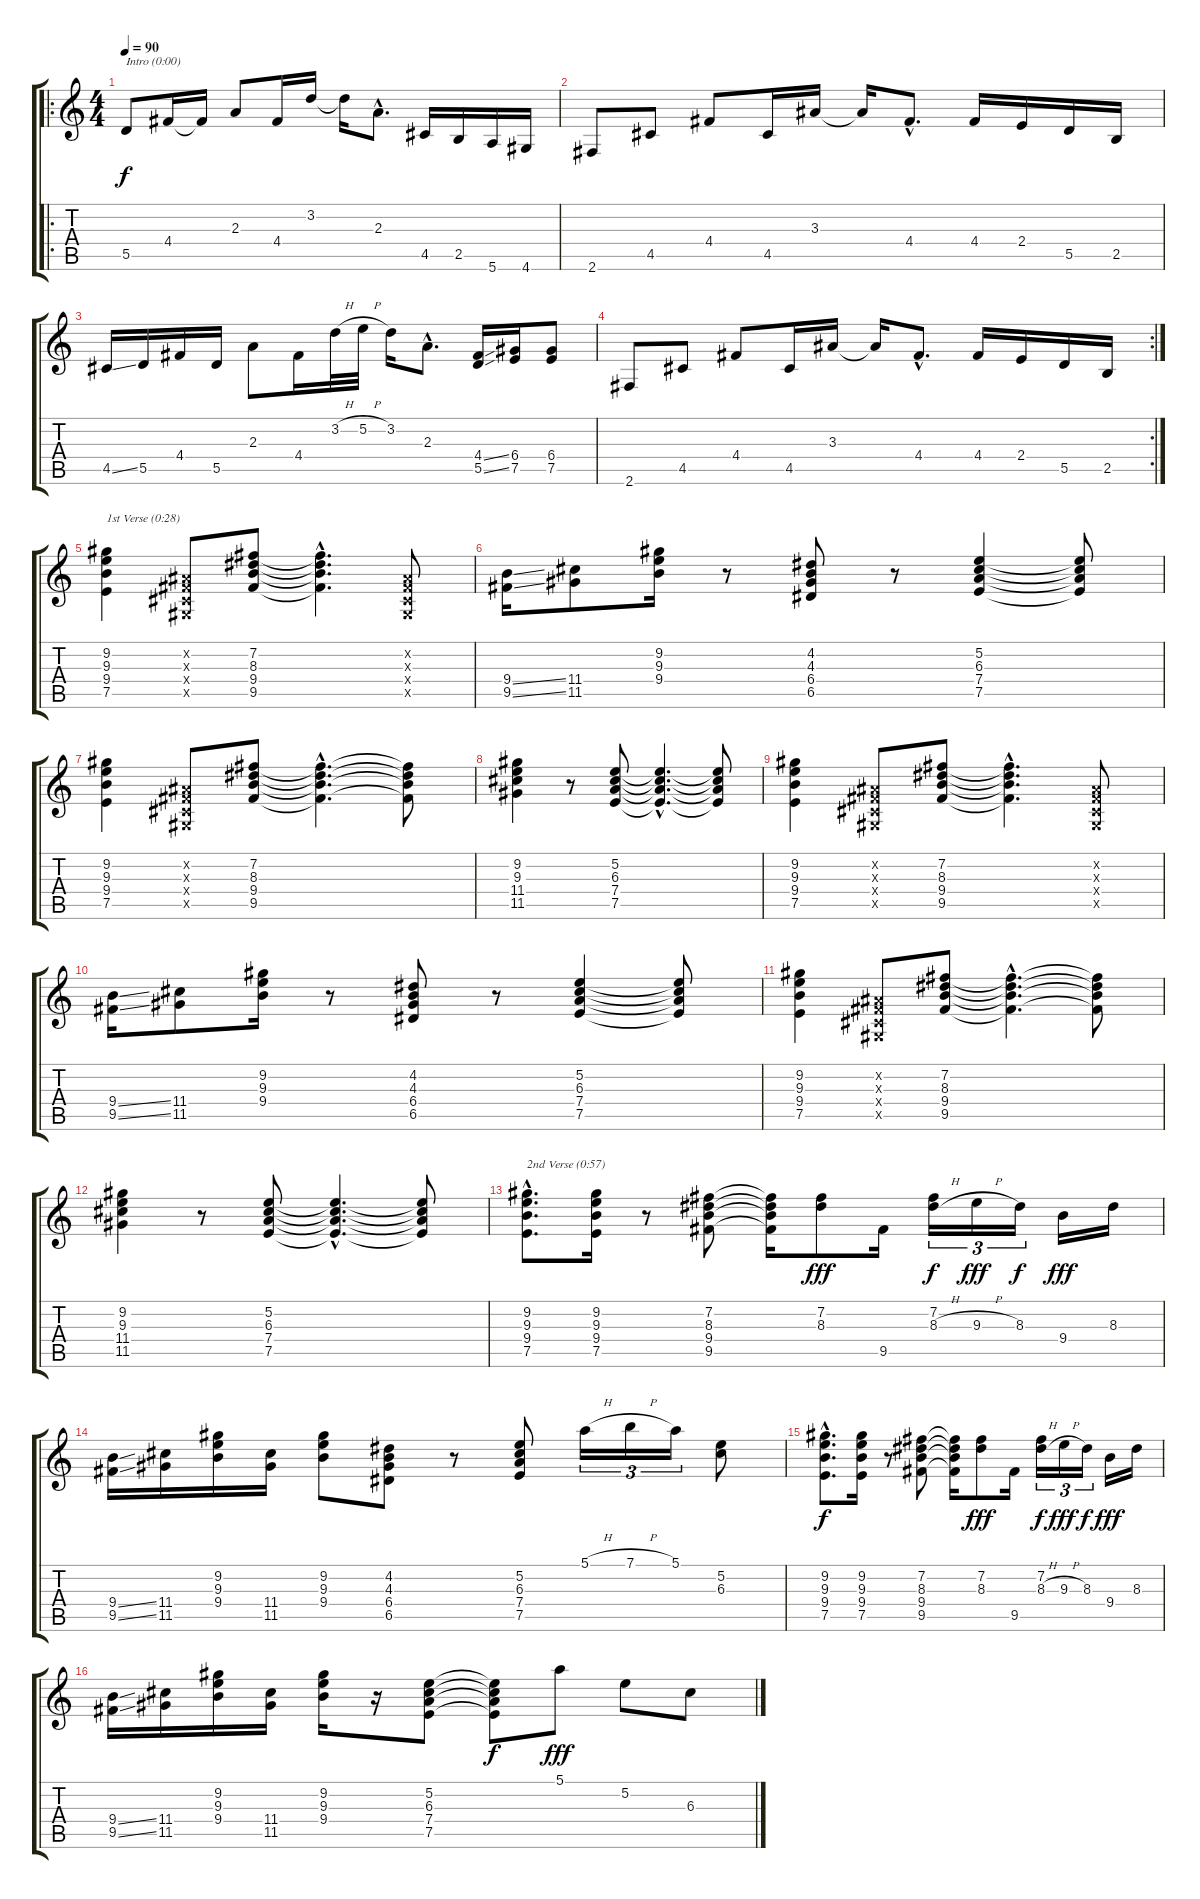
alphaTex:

\track "" {instrument acousticguitarnylon}
\staff {score tabs}
\tuning (E4 B3 G3 D3 A2 E2) {hide}
\ro
\ts (4 4)
\tempo 90
\clef g2
\ks c
5.5.8{txt "Intro (0:00)" dy f instrument acousticguitarnylon} 4.4.16 4.4{t}.16 2.3.8 4.4.16 3.2.16 3.2{t}.16 2.3{hac}.8{d} 4.5.16 2.5.16 5.6.16 4.6.16 |
2.6.8 4.5.8 4.4.8 4.5.16 3.3.16 3.3{t}.16 4.4{hac}.8{d} 4.4.16 2.4.16 5.5.16 2.5.16 |
4.5{ss}.16 5.5.16 4.4.16 5.5.16 2.3.8 4.4.16 3.2{h}.32 5.2{h}.32 3.2.16 2.3{hac}.8{d} (4.4{ss} 5.5{ss}).16 (6.4 7.5).16 (6.4 7.5).8 |
\rc 2
2.6.8 4.5.8 4.4.8 4.5.16 3.3.16 3.3{t}.16 4.4{hac}.8{d} 4.4.16 2.4.16 5.5.16 2.5.16 |
(9.2 9.3 9.4 7.5).4{txt "1st Verse (0:28)"} (-1.2{x} -1.3{x} -1.4{x} -1.5{x}).8 (7.2 8.3 9.4 9.5).8 (7.2{hac t} 8.3{hac t} 9.4{hac t} 9.5{hac t}).4{d} (-1.2{x} -1.3{x} -1.4{x} -1.5{x}).8 |
(9.4{ss} 9.5{ss}).16 (11.4 11.5).8 (9.2 9.3 9.4).16 r.8 (4.2 4.3 6.4 6.5).8 r.8 (5.2 6.3 7.4 7.5).4 (5.2{t} 6.3{t} 7.4{t} 7.5{t}).8 |
(9.2 9.3 9.4 7.5).4 (-1.2{x} -1.3{x} -1.4{x} -1.5{x}).8 (7.2 8.3 9.4 9.5).8 (7.2{hac t} 8.3{hac t} 9.4{hac t} 9.5{hac t}).4{d} (7.2{t} 8.3{t} 9.4{t} 9.5{t}).8 |
(9.2 9.3 11.4 11.5).4 r.8 (5.2 6.3 7.4 7.5).8 (5.2{hac t} 6.3{hac t} 7.4{hac t} 7.5{hac t}).4{d} (5.2{t} 6.3{t} 7.4{t} 7.5{t}).8 |
(9.2 9.3 9.4 7.5).4 (-1.2{x} -1.3{x} -1.4{x} -1.5{x}).8 (7.2 8.3 9.4 9.5).8 (7.2{hac t} 8.3{hac t} 9.4{hac t} 9.5{hac t}).4{d} (-1.2{x} -1.3{x} -1.4{x} -1.5{x}).8 |
(9.4{ss} 9.5{ss}).16 (11.4 11.5).8 (9.2 9.3 9.4).16 r.8 (4.2 4.3 6.4 6.5).8 r.8 (5.2 6.3 7.4 7.5).4 (5.2{t} 6.3{t} 7.4{t} 7.5{t}).8 |
(9.2 9.3 9.4 7.5).4 (-1.2{x} -1.3{x} -1.4{x} -1.5{x}).8 (7.2 8.3 9.4 9.5).8 (7.2{hac t} 8.3{hac t} 9.4{hac t} 9.5{hac t}).4{d} (7.2{t} 8.3{t} 9.4{t} 9.5{t}).8 |
(9.2 9.3 11.4 11.5).4 r.8 (5.2 6.3 7.4 7.5).8 (5.2{hac t} 6.3{hac t} 7.4{hac t} 7.5{hac t}).4{d} (5.2{t} 6.3{t} 7.4{t} 7.5{t}).8 |
(9.2{hac} 9.3{hac} 9.4{hac} 7.5{hac}).8{d txt "2nd Verse (0:57)"} (9.2 9.3 9.4 7.5).16 r.8 (7.2 8.3 9.4 9.5).8 (7.2{t} 8.3{t} 9.4{t} 9.5{t}).16 (7.2 8.3).8{dy fff} 9.5.16 (7.2 8.3{h}).16{tu (3 2) dy f} 9.3{h}.16{tu (3 2) dy fff} 8.3.16{tu (3 2) dy f} 9.4.16{dy fff} 8.3.16 |
(9.4{ss} 9.5{ss}).16 (11.4 11.5).16 (9.2 9.3 9.4).16 (11.4 11.5).16 (9.2 9.3 9.4).8 (4.2 4.3 6.4 6.5).8 r.8 (5.2 6.3 7.4 7.5).8 5.1{h}.16{tu (3 2)} 7.1{h}.16{tu (3 2)} 5.1.16{tu (3 2)} (5.2 6.3).8 |
(9.2{hac} 9.3{hac} 9.4{hac} 7.5{hac}).8{d dy f} (9.2 9.3 9.4 7.5).16 r.8 (7.2 8.3 9.4 9.5).8 (7.2{t} 8.3{t} 9.4{t} 9.5{t}).16 (7.2 8.3).8{dy fff} 9.5.16 (7.2 8.3{h}).16{tu (3 2) dy f} 9.3{h}.16{tu (3 2) dy fff} 8.3.16{tu (3 2) dy f} 9.4.16{dy fff} 8.3.16 |
(9.4{ss} 9.5{ss}).16 (11.4 11.5).16 (9.2 9.3 9.4).16 (11.4 11.5).16 (9.2 9.3 9.4).16 r.16 (5.2 6.3 7.4 7.5).8 (5.2{t} 6.3{t} 7.4{t} 7.5{t}).8{dy f} 5.1.8{dy fff} 5.2.8 6.3.8
